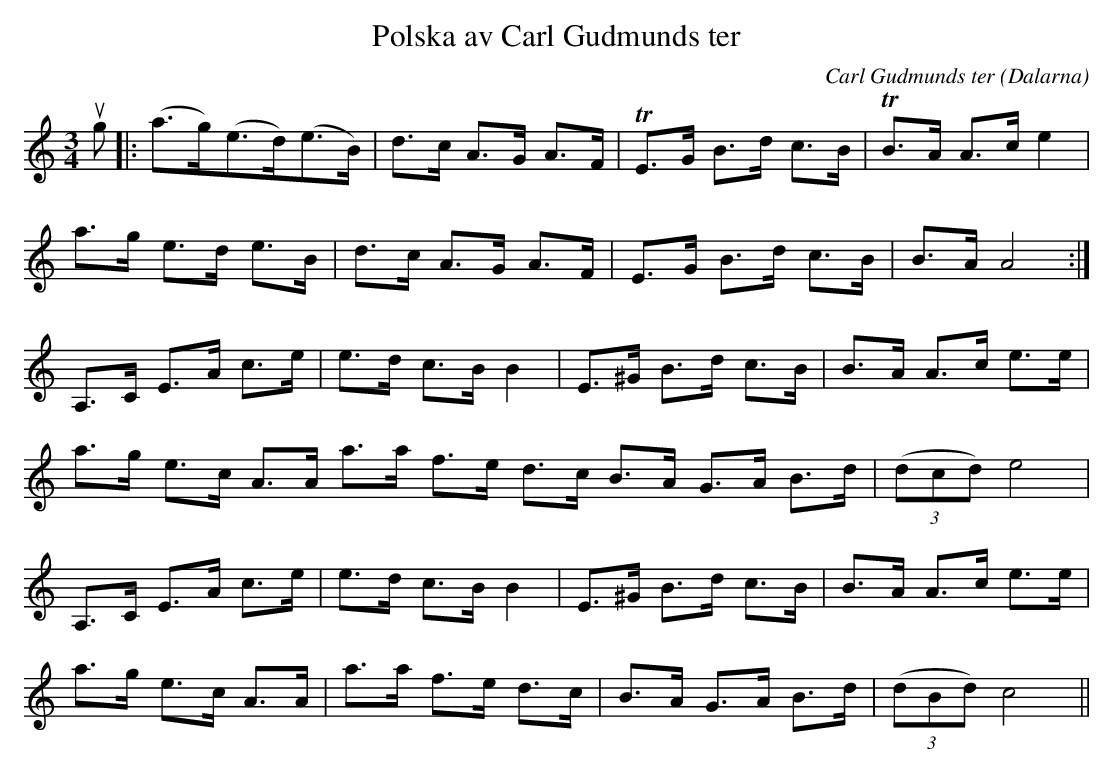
X:1
T:Polska av Carl Gudmunds ter
C:Carl Gudmunds ter
O:Dalarna
M:3/4
L:1/8
K:Am
ug|:(a>g)(e>d)(e>B)|d>c A>G A>F|TE>G B>d c>B|TB>A A>c e2|
a>g e>d e>B|d>c A>G A>F|E>G B>d c>B|B>A A4:|
A,>C E>A c>e|e>d c>B B2|E>^G B>d c>B|B>A A>c e>e|
a>g e>c A>A a>a f>e d>c B>A G>A B>d|(3 (dcd) e4|
A,>C E>A c>e|e>d c>B B2|E>^G B>d c>B|B>A A>c e>e|
a>g e>c A>A|a>a f>e d>c|B>A G>A B>d|(3 (dBd) c4||
